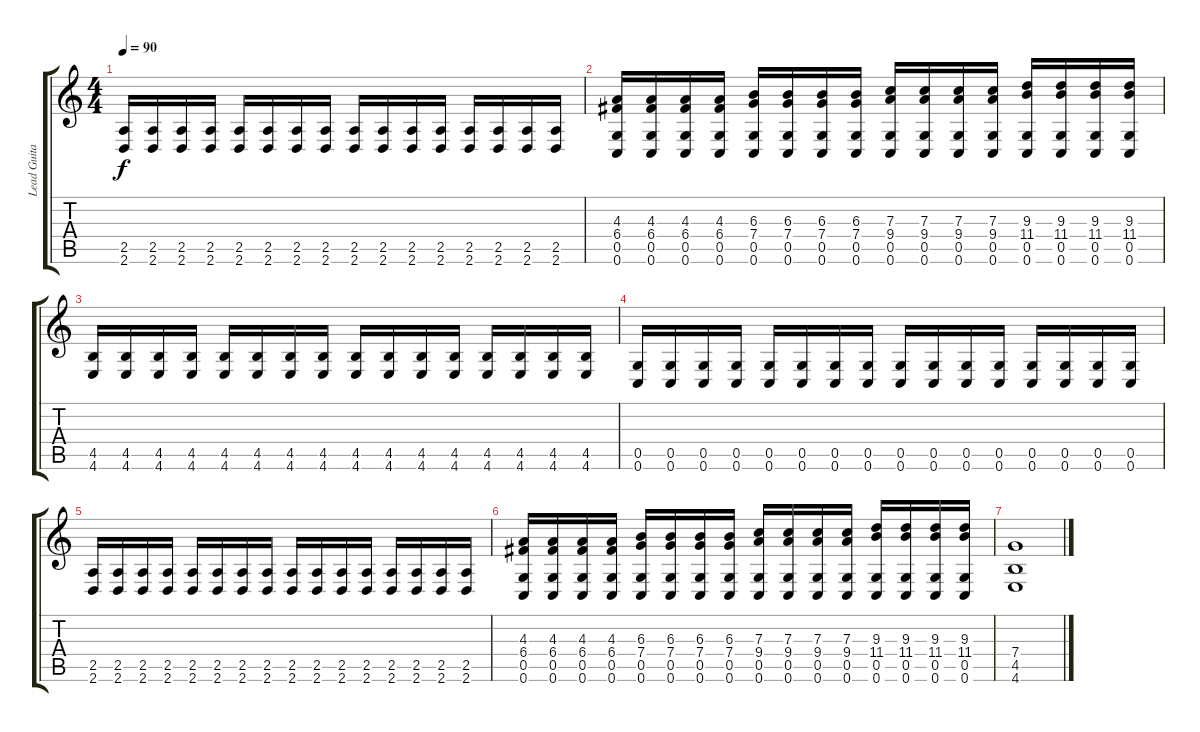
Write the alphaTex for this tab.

\track ("Lead Guitar 1" "Lead Guita") {instrument distortionguitar}
\staff {score tabs}
\tuning (D4 A3 F3 C3 G2 C2) {hide}
\ts (4 4)
\tempo 90
\clef g2
\ks c
(2.5 2.6).16{dy f} (2.5 2.6).16 (2.5 2.6).16 (2.5 2.6).16 (2.5 2.6).16 (2.5 2.6).16 (2.5 2.6).16 (2.5 2.6).16 (2.5 2.6).16 (2.5 2.6).16 (2.5 2.6).16 (2.5 2.6).16 (2.5 2.6).16 (2.5 2.6).16 (2.5 2.6).16 (2.5 2.6).16 |
(4.3 6.4 0.5 0.6).16 (4.3 6.4 0.5 0.6).16 (4.3 6.4 0.5 0.6).16 (4.3 6.4 0.5 0.6).16 (6.3 7.4 0.5 0.6).16 (6.3 7.4 0.5 0.6).16 (6.3 7.4 0.5 0.6).16 (6.3 7.4 0.5 0.6).16 (7.3 9.4 0.5 0.6).16 (7.3 9.4 0.5 0.6).16 (7.3 9.4 0.5 0.6).16 (7.3 9.4 0.5 0.6).16 (9.3 11.4 0.5 0.6).16 (9.3 11.4 0.5 0.6).16 (9.3 11.4 0.5 0.6).16 (9.3 11.4 0.5 0.6).16 |
(4.5 4.6).16 (4.5 4.6).16 (4.5 4.6).16 (4.5 4.6).16 (4.5 4.6).16 (4.5 4.6).16 (4.5 4.6).16 (4.5 4.6).16 (4.5 4.6).16 (4.5 4.6).16 (4.5 4.6).16 (4.5 4.6).16 (4.5 4.6).16 (4.5 4.6).16 (4.5 4.6).16 (4.5 4.6).16 |
(0.5 0.6).16 (0.5 0.6).16 (0.5 0.6).16 (0.5 0.6).16 (0.5 0.6).16 (0.5 0.6).16 (0.5 0.6).16 (0.5 0.6).16 (0.5 0.6).16 (0.5 0.6).16 (0.5 0.6).16 (0.5 0.6).16 (0.5 0.6).16 (0.5 0.6).16 (0.5 0.6).16 (0.5 0.6).16 |
(2.5 2.6).16 (2.5 2.6).16 (2.5 2.6).16 (2.5 2.6).16 (2.5 2.6).16 (2.5 2.6).16 (2.5 2.6).16 (2.5 2.6).16 (2.5 2.6).16 (2.5 2.6).16 (2.5 2.6).16 (2.5 2.6).16 (2.5 2.6).16 (2.5 2.6).16 (2.5 2.6).16 (2.5 2.6).16 |
(4.3 6.4 0.5 0.6).16 (4.3 6.4 0.5 0.6).16 (4.3 6.4 0.5 0.6).16 (4.3 6.4 0.5 0.6).16 (6.3 7.4 0.5 0.6).16 (6.3 7.4 0.5 0.6).16 (6.3 7.4 0.5 0.6).16 (6.3 7.4 0.5 0.6).16 (7.3 9.4 0.5 0.6).16 (7.3 9.4 0.5 0.6).16 (7.3 9.4 0.5 0.6).16 (7.3 9.4 0.5 0.6).16 (9.3 11.4 0.5 0.6).16 (9.3 11.4 0.5 0.6).16 (9.3 11.4 0.5 0.6).16 (9.3 11.4 0.5 0.6).16 |
(7.4 4.5 4.6).1
